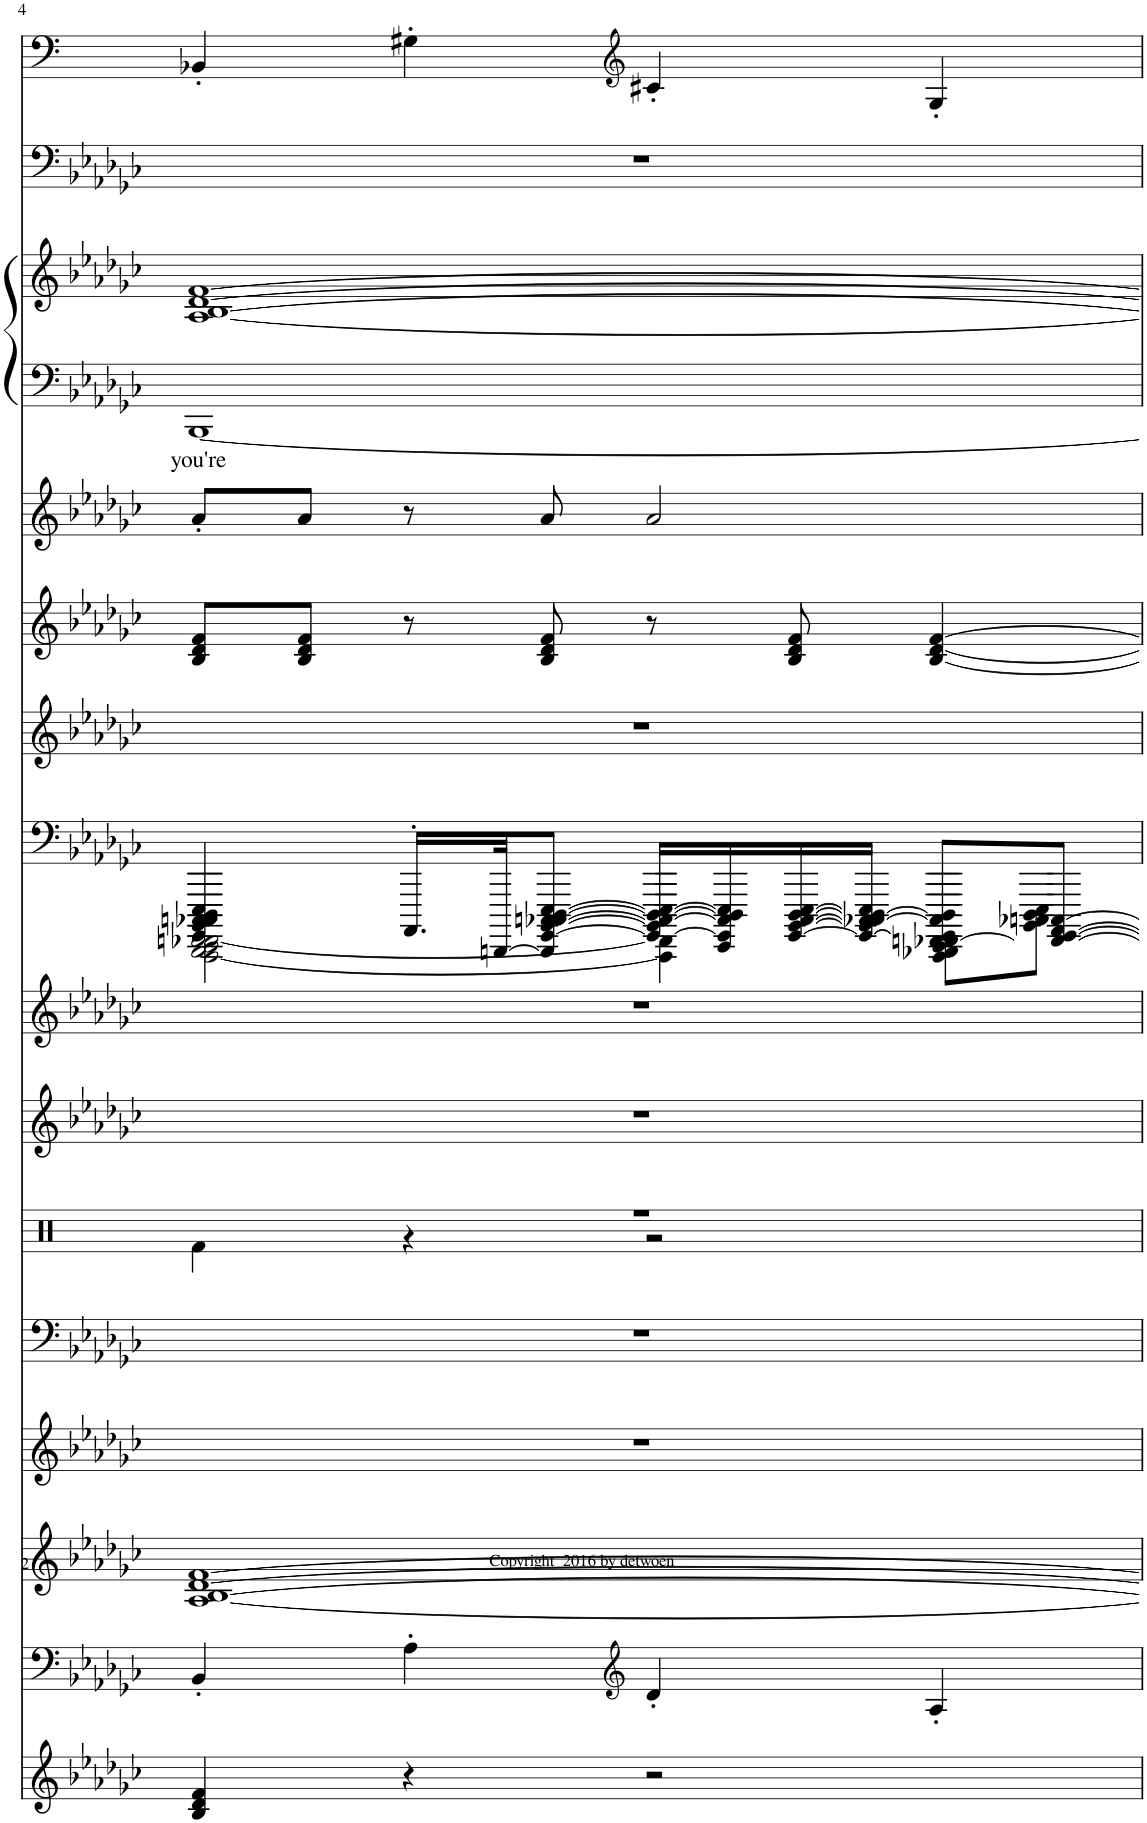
**kern	**kern	**kern	**kern	**kern	**kern	**kern	**kern	**kern	**kern	**kern	**kern	**kern	**text	**kern	**kern	**kern
*part15	*part14	*part13	*part12	*part11	*part10	*part9	*part8	*part7	*part6	*part5	*part4	*part3	*part3	*part3	*part2	*part1
*staff16	*staff15	*staff14	*staff13	*staff12	*staff11	*staff10	*staff9	*staff8	*staff7	*staff6	*staff5	*staff4	*staff4	*staff3	*staff2	*staff1
*I"Grand Piano	*I"Muted Guitar	*I"Calliope	*I"Clean Guitar	*I"Picked Bass	*I"Percussion	*I"GtrFret Noise	*I"Muted Guitar	*I"Seashore	*I"Halo Pad	*I"Overdrive Gtr	*I"Tenor Sax	*I"Warm Pad	*	*	*I"Picked Bass	*I"Muted Guitar, untitled
*I'Pno	*	*	*	*	*	*	*	*	*	*	*I'T Sax	*	*	*	*	*
!!LO:PB:g=z
*clefG2	*clefG2	*clefG2	*clefG2	*clefF4	*clefX	*clefG2	*clefG2	*clefF4	*clefG2	*clefG2	*clefG2	*clefF4	*	*clefG2	*clefF4	*clefG2
*	*	*	*	*	*	*	*	*	*	*	*Trd8c14	*	*	*	*	*
*k[b-e-a-d-g-c-]	*k[b-e-a-d-g-c-]	*k[b-e-a-d-g-c-]	*k[b-e-a-d-g-c-]	*k[b-e-a-d-g-c-]	*k[]	*k[b-e-a-d-g-c-]	*k[b-e-a-d-g-c-]	*k[b-e-a-d-g-c-]	*k[b-e-a-d-g-c-]	*k[b-e-a-d-g-c-]	*k[b-e-a-d-g-c-]	*k[b-e-a-d-g-c-]	*	*k[b-e-a-d-g-c-]	*k[b-e-a-d-g-c-]	*k[b-e-a-d-g-c-]
*M4/4	*M4/4	*M4/4	*M4/4	*M4/4	*M4/4	*M4/4	*M4/4	*M4/4	*M4/4	*M4/4	*M4/4	*M4/4	*	*M4/4	*M4/4	*M4/4
=4	=4	=4	=4	=4	=4	=4	=4	=4	=4	=4	=4	=4	=4	=4	=4	=4
*	*	*	*	*	*^	*	*	*^	*	*	*	*	*	*	*	*
!	!	!	!	!	!	!	!	!	!	!	!	!	!	!	!LO:LY:b	!	!	!
4B-/ 4d-/ 4f/	4BB-'/	[1A- [1B- [1d- [1f	1r	1r	1r	4Rf\	1r	1r	4GGGG-/ 4BBBB-/ 4CCC-X/ 4CCCn/ 4DDD-/ 4EEE-/	[2CCCC-\ 2DDDD-\ 2EEEE-\ [2FFFF-X\ 2FFFFn\	1r	8B-/ 8d-/ 8f/L	8a-'/L	[1BBB-	you're	[1A- [1B- [1d- [1f	1r	4BB-X'/
.	.	.	.	.	.	.	.	.	.	.	.	8B-/ 8d-/ 8f/J	8a-/J	.	.	.	.	.
4r	4A-'\	.	.	.	.	4r	.	.	16.AAAA-'/LL	.	.	8r	8r	.	.	.	.	4G#X'\
.	.	.	.	.	.	.	.	.	[32DDDDn/JK	.	.	.	.	.	.	.	.	.
.	.	.	.	.	.	.	.	.	8DDDD/] [8GGGG-/ [8BBBB-/ 8CCC-X/ [8CCCn/ [8DDD-/ [8EEE-/J	.	.	8B-/ 8d-/ 8f/	8a-/	.	.	.	.	.
*	*clefG2	*	*	*	*	*	*	*	*	*	*	*	*	*	*	*	*	*clefG2
2r	4d-'/	.	.	.	.	2r	.	.	16GGGG-/_ 16BBBB-/] 16CCC/_ 16DDD-/_ 16EEE-/_LL	4CCCC-\] 4FFFF-\]	.	8r	2a-/	.	.	.	.	4c#X'/
.	.	.	.	.	.	.	.	.	16EEEE-/ 16GGGG-/] 16CCC/] 16DDD-/] 16EEE-/]	.	.	.	.	.	.	.	.	.
.	.	.	.	.	.	.	.	.	[16GGGG-/ [16BBBB-/ [16CCC/ [16DDD-/ [16EEE-/	.	.	8B-/ 8d-/ 8f/	.	.	.	.	.	.
.	.	.	.	.	.	.	.	.	16GGGG-/_ 16BBBB-/] [16CCC-X/ 16CCC/] 16DDD-/_ 16EEE-/]JJ	.	.	.	.	.	.	.	.	.
.	4A-'/	.	.	.	.	.	.	.	[8FFFFn/ 8GGGG-/] 8CCC-/] 8DDD-/]L	8CCCC-\ 8DDDD-X\ 8EEEE-\ 8FFFF-X\L	.	[4B-/ [4d-/ [4f/	.	.	.	.	.	4G#'/
.	.	.	.	.	.	.	.	.	8FFFF/_ [8GGGG-/ [8AAAA-/ [8CCCn/J	8BBBB-\ 8CCC-X\ 8DDD-\ 8EEE-\J	.	.	.	.	.	.	.	.
*	*	*	*	*	*v	*v	*	*	*v	*v	*	*	*	*	*	*	*	*
=	=	=	=	=	=	=	=	=	=	=	=	=	=	=	=	=
*-	*-	*-	*-	*-	*-	*-	*-	*-	*-	*-	*-	*-	*-	*-	*-	*-
